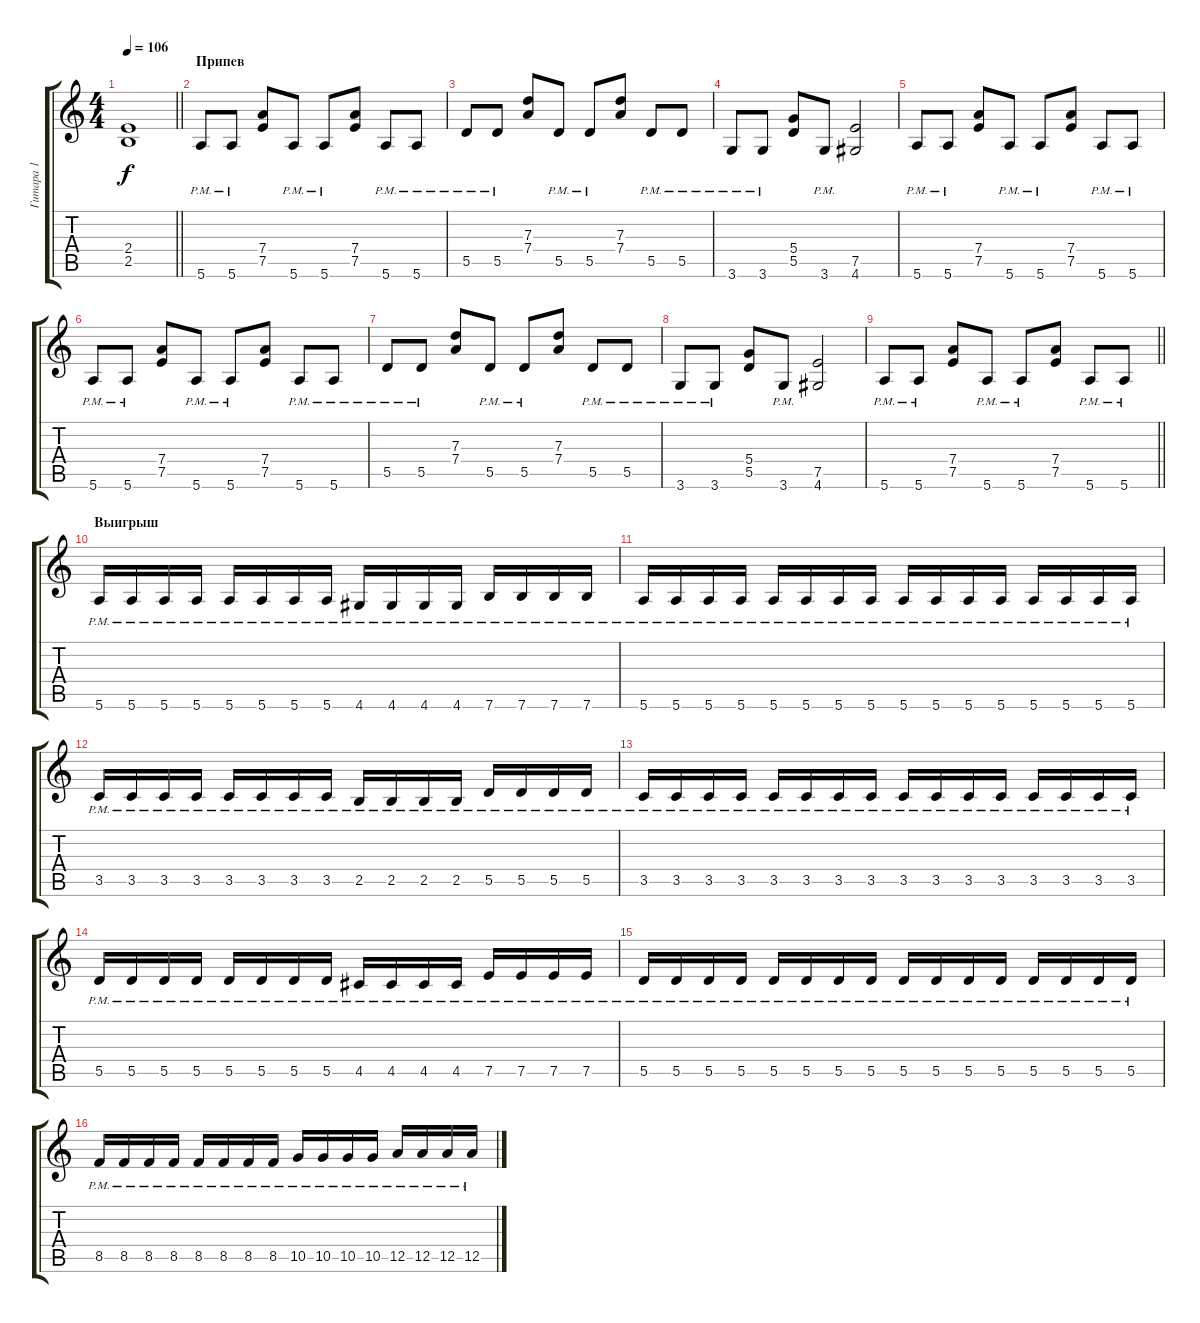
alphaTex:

\track ("Гитара 1" "Гитара 1") {instrument distortionguitar}
\staff {score tabs}
\tuning (E4 B3 G3 D3 A2 E2) {hide}
\ts (4 4)
\tempo 106
\clef g2
\barLineRight lightlight
\ks c
(2.4{t} 2.5{t}).1{dy f} |
\section ("" "Припев")
5.6{pm}.8 5.6{pm}.8 (7.4 7.5).8 5.6{pm}.8 5.6{pm}.8 (7.4 7.5).8 5.6{pm}.8 5.6{pm}.8 |
5.5{pm}.8 5.5{pm}.8 (7.3 7.4).8 5.5{pm}.8 5.5{pm}.8 (7.3 7.4).8 5.5{pm}.8 5.5{pm}.8 |
3.6{pm}.8 3.6{pm}.8 (5.4 5.5).8 3.6{pm}.8 (7.5 4.6).2 |
5.6{pm}.8 5.6{pm}.8 (7.4 7.5).8 5.6{pm}.8 5.6{pm}.8 (7.4 7.5).8 5.6{pm}.8 5.6{pm}.8 |
5.6{pm}.8 5.6{pm}.8 (7.4 7.5).8 5.6{pm}.8 5.6{pm}.8 (7.4 7.5).8 5.6{pm}.8 5.6{pm}.8 |
5.5{pm}.8 5.5{pm}.8 (7.3 7.4).8 5.5{pm}.8 5.5{pm}.8 (7.3 7.4).8 5.5{pm}.8 5.5{pm}.8 |
3.6{pm}.8 3.6{pm}.8 (5.4 5.5).8 3.6{pm}.8 (7.5 4.6).2 |
\barLineRight lightlight
5.6{pm}.8 5.6{pm}.8 (7.4 7.5).8 5.6{pm}.8 5.6{pm}.8 (7.4 7.5).8 5.6{pm}.8 5.6{pm}.8 |
\section ("" "Выигрыш")
5.6{pm}.16 5.6{pm}.16 5.6{pm}.16 5.6{pm}.16 5.6{pm}.16 5.6{pm}.16 5.6{pm}.16 5.6{pm}.16 4.6{pm}.16 4.6{pm}.16 4.6{pm}.16 4.6{pm}.16 7.6{pm}.16 7.6{pm}.16 7.6{pm}.16 7.6{pm}.16 |
5.6{pm}.16 5.6{pm}.16 5.6{pm}.16 5.6{pm}.16 5.6{pm}.16 5.6{pm}.16 5.6{pm}.16 5.6{pm}.16 5.6{pm}.16 5.6{pm}.16 5.6{pm}.16 5.6{pm}.16 5.6{pm}.16 5.6{pm}.16 5.6{pm}.16 5.6{pm}.16 |
3.5{pm}.16 3.5{pm}.16 3.5{pm}.16 3.5{pm}.16 3.5{pm}.16 3.5{pm}.16 3.5{pm}.16 3.5{pm}.16 2.5{pm}.16 2.5{pm}.16 2.5{pm}.16 2.5{pm}.16 5.5{pm}.16 5.5{pm}.16 5.5{pm}.16 5.5{pm}.16 |
3.5{pm}.16 3.5{pm}.16 3.5{pm}.16 3.5{pm}.16 3.5{pm}.16 3.5{pm}.16 3.5{pm}.16 3.5{pm}.16 3.5{pm}.16 3.5{pm}.16 3.5{pm}.16 3.5{pm}.16 3.5{pm}.16 3.5{pm}.16 3.5{pm}.16 3.5{pm}.16 |
5.5{pm}.16 5.5{pm}.16 5.5{pm}.16 5.5{pm}.16 5.5{pm}.16 5.5{pm}.16 5.5{pm}.16 5.5{pm}.16 4.5{pm}.16 4.5{pm}.16 4.5{pm}.16 4.5{pm}.16 7.5{pm}.16 7.5{pm}.16 7.5{pm}.16 7.5{pm}.16 |
5.5{pm}.16 5.5{pm}.16 5.5{pm}.16 5.5{pm}.16 5.5{pm}.16 5.5{pm}.16 5.5{pm}.16 5.5{pm}.16 5.5{pm}.16 5.5{pm}.16 5.5{pm}.16 5.5{pm}.16 5.5{pm}.16 5.5{pm}.16 5.5{pm}.16 5.5{pm}.16 |
8.5{pm}.16 8.5{pm}.16 8.5{pm}.16 8.5{pm}.16 8.5{pm}.16 8.5{pm}.16 8.5{pm}.16 8.5{pm}.16 10.5{pm}.16 10.5{pm}.16 10.5{pm}.16 10.5{pm}.16 12.5{pm}.16 12.5{pm}.16 12.5{pm}.16 12.5{pm}.16
